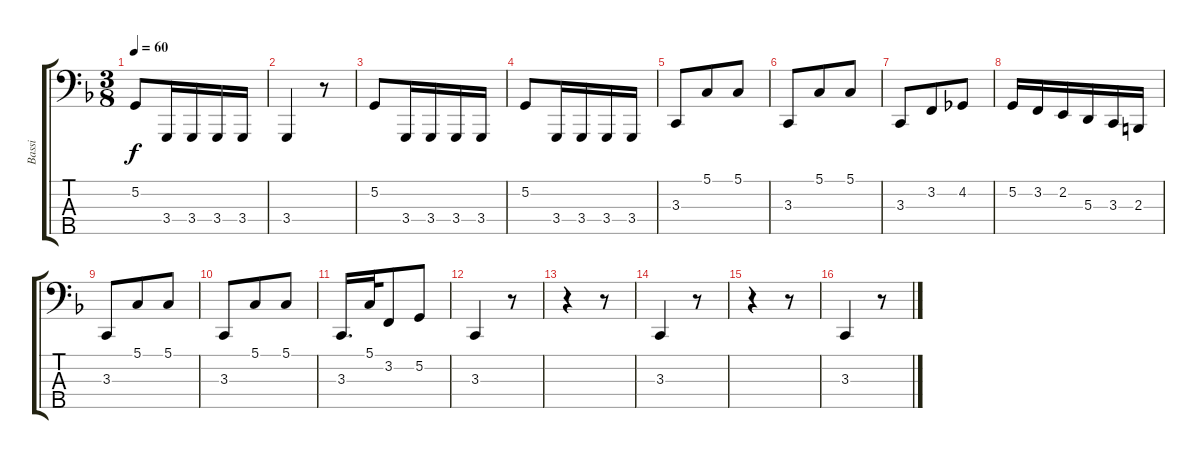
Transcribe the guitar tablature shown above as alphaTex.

\track ("Bassi" "Bassi") {instrument cello}
\staff {score tabs}
\tuning (G2 D2 A1 E1 B0) {hide}
\ts (3 8)
\tempo 60
\clef f4
\ks f
5.2.8{dy f} 3.4.16 3.4.16 3.4.16 3.4.16 |
3.4.4 r.8 |
5.2.8 3.4.16 3.4.16 3.4.16 3.4.16 |
5.2.8 3.4.16 3.4.16 3.4.16 3.4.16 |
3.3.8 5.1.8 5.1.8 |
3.3.8 5.1.8 5.1.8 |
3.3.8 3.2.8 4.2.8 |
5.2.16 3.2.16 2.2.16 5.3.16 3.3.16 2.3.16 |
3.3.8 5.1.8 5.1.8 |
3.3.8 5.1.8 5.1.8 |
3.3.16{d} 5.1.32 3.2.8 5.2.8 |
3.3.4 r.8 |
r.4 r.8 |
3.3.4 r.8 |
r.4 r.8 |
3.3.4 r.8
